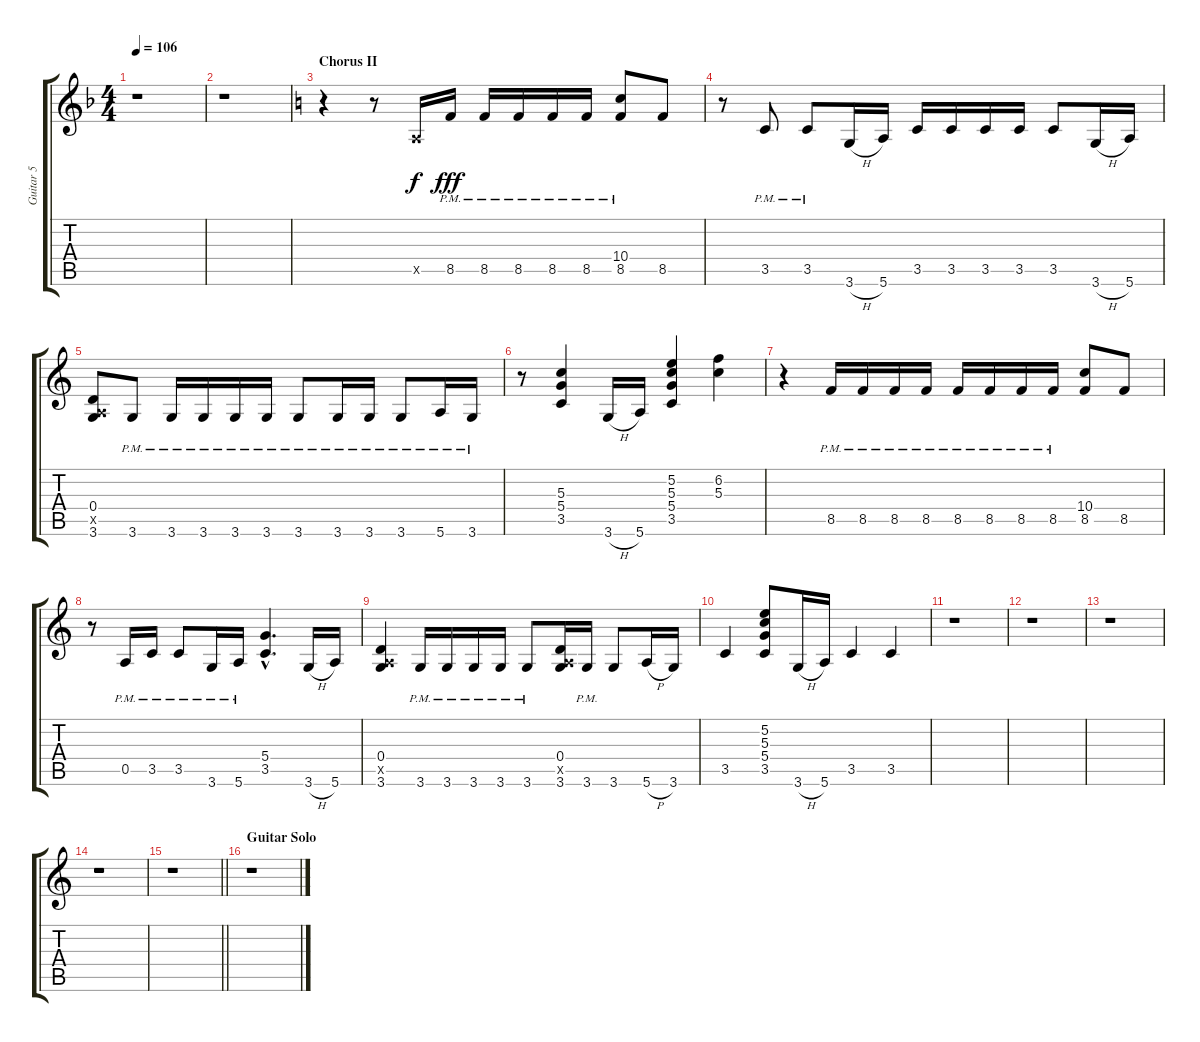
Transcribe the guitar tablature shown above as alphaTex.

\track ("Guitar 5" "Guitar 5") {instrument distortionguitar}
\staff {score tabs}
\tuning (E4 B3 G3 D3 A2 E2) {hide}
\ts (4 4)
\tempo 106
\clef g2
\ks f
r.1{dy f} |
r.1 |
\section ("" "Chorus II")
\ks c
r.4 r.8 0.5{x}.16 8.5{pm}.16{dy fff} 8.5{pm}.16 8.5{pm}.16 8.5{pm}.16 8.5{pm}.16 (10.4{pm} 8.5{pm}).8 8.5.8 |
r.8 3.5{pm}.8 3.5{pm}.8 3.6{h}.16 5.6.16 3.5.16 3.5.16 3.5.16 3.5.16 3.5.8 3.6{h}.16 5.6.16 |
(0.4 0.5{x} 3.6).8 3.6{pm}.8 3.6{pm}.16 3.6{pm}.16 3.6{pm}.16 3.6{pm}.16 3.6{pm}.8 3.6{pm}.16 3.6{pm}.16 3.6{pm}.8 5.6{pm}.16 3.6{pm}.16 |
r.8 (5.3 5.4 3.5).4 3.6{h}.16 5.6.16 (5.2 5.3 5.4 3.5).4 (6.2 5.3).4 |
r.4 8.5{pm}.16 8.5{pm}.16 8.5{pm}.16 8.5{pm}.16 8.5{pm}.16 8.5{pm}.16 8.5{pm}.16 8.5{pm}.16 (10.4 8.5).8 8.5.8 |
r.8 0.5{pm}.16 3.5{pm}.16 3.5{pm}.8 3.6{pm}.16 5.6{pm}.16 (5.4{hac} 3.5{hac}).4{d} 3.6{h}.16 5.6.16 |
(0.4 0.5{x} 3.6).4 3.6{pm}.16 3.6{pm}.16 3.6{pm}.16 3.6{pm}.16 3.6{pm}.8 (0.4 0.5{x} 3.6).16 3.6{pm}.16 3.6.8 5.6{h}.16 3.6.16 |
3.5.4 (5.2 5.3 5.4 3.5).8 3.6{h}.16 5.6.16 3.5.4 3.5.4 |
r.1 |
r.1 |
r.1 |
r.1 |
\barLineRight lightlight
r.1 |
\section ("" "Guitar Solo")
r.1
